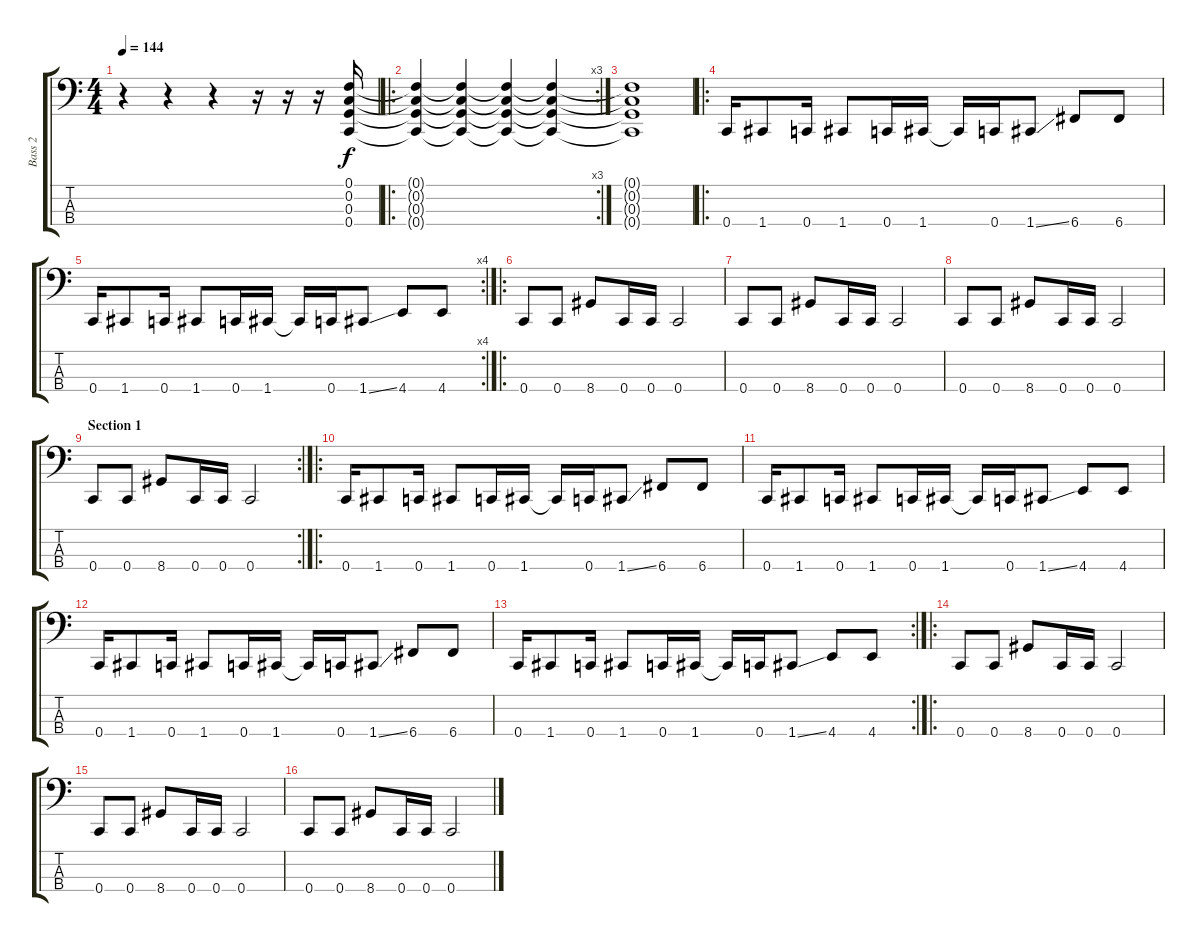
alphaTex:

\track ("Bass 2" "Bass 2") {instrument electricbasspick}
\staff {score tabs}
\tuning (F2 C2 G1 C1) {hide}
\ts (4 4)
\tempo 144
\clef f4
\ks c
r.4{dy f instrument electricbasspick} r.4 r.4 r.16 r.16 r.16 (0.1 0.2 0.3 0.4).16 |
\ro
\rc 3
(0.1{t} 0.2{t} 0.3{t} 0.4{t}).4 (0.1{t} 0.2{t} 0.3{t} 0.4{t}).4 (0.1{t} 0.2{t} 0.3{t} 0.4{t}).4 (0.1{t} 0.2{t} 0.3{t} 0.4{t}).4 |
(0.1{t} 0.2{t} 0.3{t} 0.4{t}).1 |
\ro
0.4.16 1.4.8 0.4.16 1.4.8 0.4.16 1.4.16 1.4{t}.16 0.4.16 1.4{ss}.8 6.4.8 6.4.8 |
\rc 4
0.4.16 1.4.8 0.4.16 1.4.8 0.4.16 1.4.16 1.4{t}.16 0.4.16 1.4{ss}.8 4.4.8 4.4.8 |
\ro
0.4.8 0.4.8 8.4.8 0.4.16 0.4.16 0.4.2 |
0.4.8 0.4.8 8.4.8 0.4.16 0.4.16 0.4.2 |
0.4.8 0.4.8 8.4.8 0.4.16 0.4.16 0.4.2 |
\rc 2
\section ("" "Section 1")
0.4.8 0.4.8 8.4.8 0.4.16 0.4.16 0.4.2 |
\ro
0.4.16 1.4.8 0.4.16 1.4.8 0.4.16 1.4.16 1.4{t}.16 0.4.16 1.4{ss}.8 6.4.8 6.4.8 |
0.4.16 1.4.8 0.4.16 1.4.8 0.4.16 1.4.16 1.4{t}.16 0.4.16 1.4{ss}.8 4.4.8 4.4.8 |
0.4.16 1.4.8 0.4.16 1.4.8 0.4.16 1.4.16 1.4{t}.16 0.4.16 1.4{ss}.8 6.4.8 6.4.8 |
\rc 2
0.4.16 1.4.8 0.4.16 1.4.8 0.4.16 1.4.16 1.4{t}.16 0.4.16 1.4{ss}.8 4.4.8 4.4.8 |
\ro
0.4.8 0.4.8 8.4.8 0.4.16 0.4.16 0.4.2 |
0.4.8 0.4.8 8.4.8 0.4.16 0.4.16 0.4.2 |
0.4.8 0.4.8 8.4.8 0.4.16 0.4.16 0.4.2
